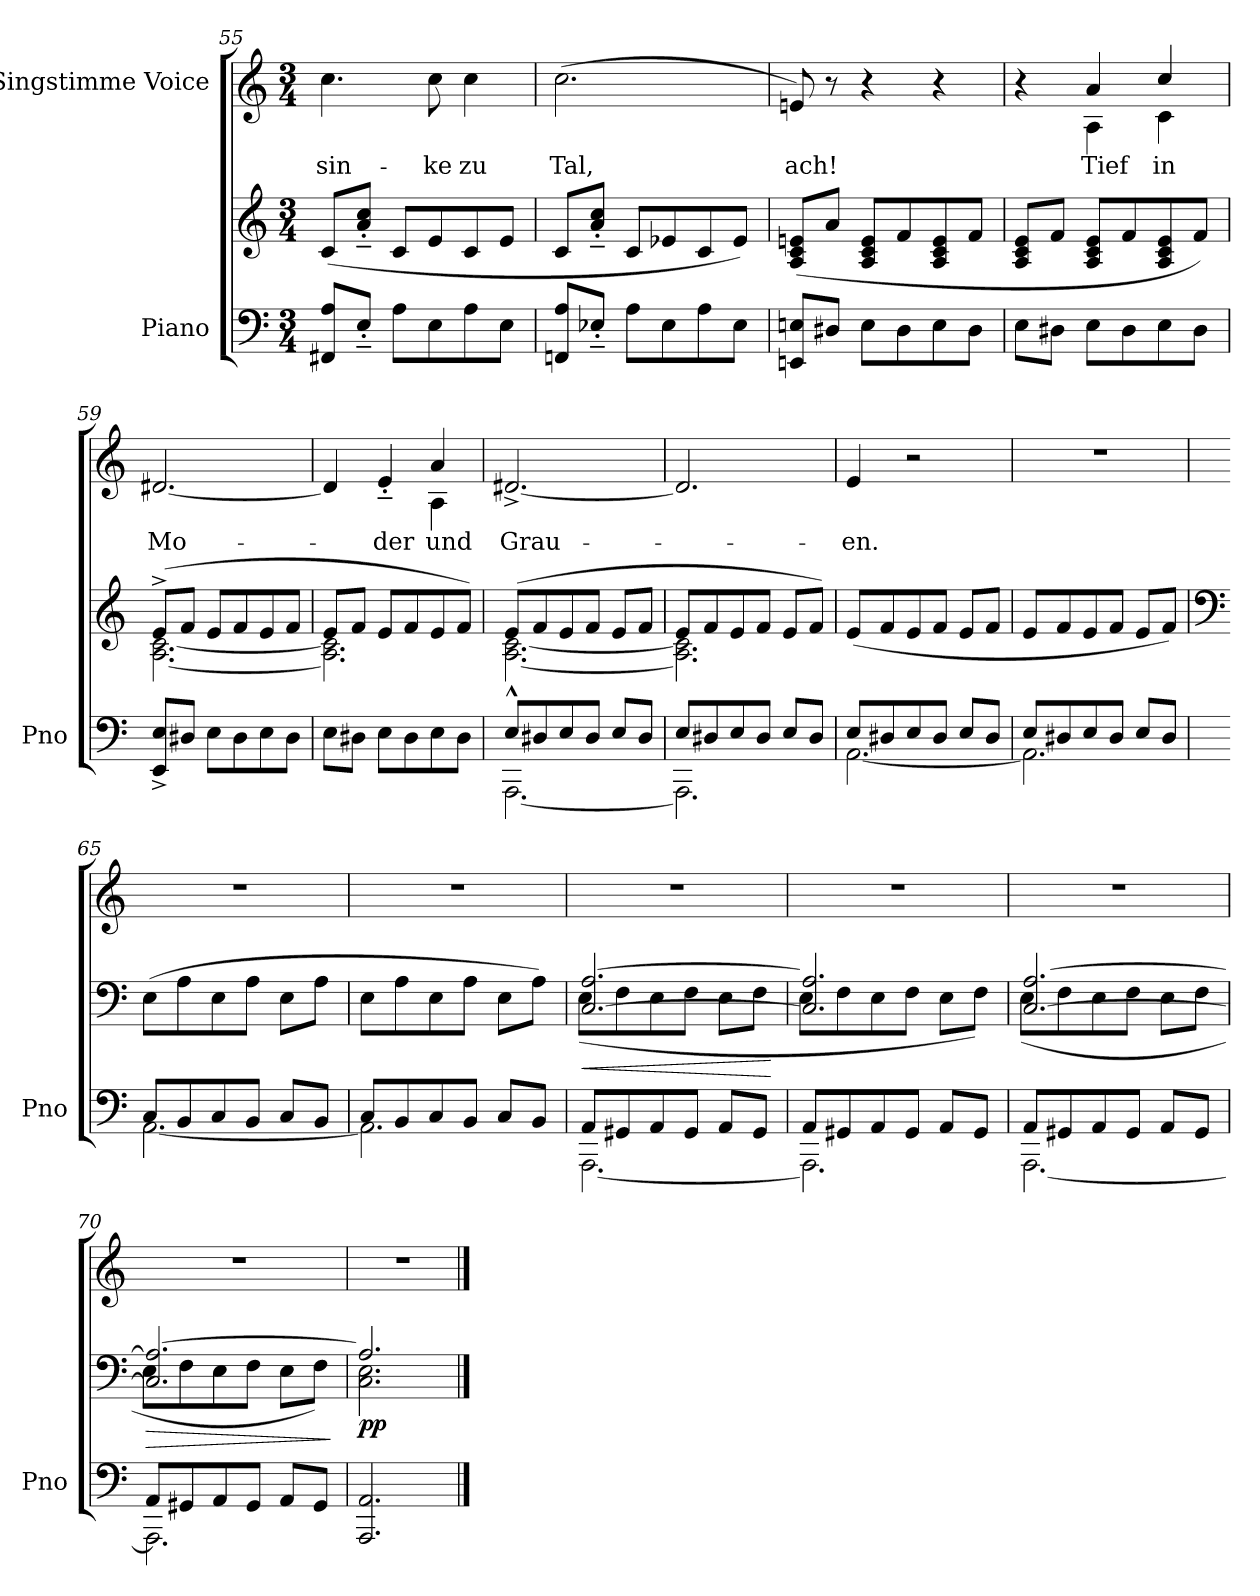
**kern	**kern	**dynam	**kern	**text
*part2	*part2	*part2	*part1	*part1
*staff3	*staff2	*staff2/3	*staff1	*staff1
*I"Piano	*	*	*I"Singstimme Voice	*
*I'Pno	*	*	*	*
*clefF4	*clefG2	*	*clefG2	*
*k[]	*k[]	*	*k[]	*
*M3/4	*M3/4	*	*M3/4	*
=55	=55	=55	=55	=55
!	!	!	!	!LO:LY:b
8FF#X/ 8A/L	(<8c/L	.	4.cc\	sin-
8E'~/J	8a/'~ 8cc/'~J	.	.	.
8A\L	8c/L	.	.	.
!	!	!	!	!LO:LY:b
8E\	8e/	.	8cc\	-ke
!	!	!	!	!LO:LY:b
8A\	8c/	.	4cc\	zu
8E\J	8e/J	.	.	.
!!LO:LB:g=z
=56	=56	=56	=56	=56
!	!	!	!	!LO:LY:b
*	*	*	*^	*
8FFn/ 8A/L	8c/L	.	(2.cc\	4ryy	Tal,
8E-X'~/J	8a/'~ 8cc/'~J	.	.	.	.
8A\L	8c/L	.	.	2ryy	.
8E-\	8e-X/	.	.	.	.
8A\	8c/	.	.	.	.
8E-\J	8e-/J)	.	.	.	.
*	*	*	*v	*v	*
=57	=57	=57	=57	=57
!	!	!	!	!LO:LY:b
8EEn/ 8En/L	(<8A/ 8c/ 8en/L	.	8en/)	ach!
8D#X/J	8a/J	.	8r	.
8E\L	8A/ 8c/ 8e/L	.	4r	.
8D#\	8f/	.	.	.
8E\	8A/ 8c/ 8e/	.	4r	.
8D#\J	8f/J	.	.	.
!!LO:PB:g=z
=58	=58	=58	=58	=58
*	*	*	*^	*
8E\L	8A/ 8c/ 8e/L	.	4r	4ryy	.
8D#X\J	8f/J	.	.	.	.
!	!	!	!	!	!LO:LY:b
8E\L	8A/ 8c/ 8e/L	.	4a/	4A\	Tief
8D#\	8f/	.	.	.	.
!	!	!	!	!	!LO:LY:b
8E\	8A/ 8c/ 8e/	.	4cc/	4c\	in
8D#\J	8f/J)	.	.	.	.
*	*	*	*v	*v	*
=59	=59	=59	=59	=59
*	*^	*	*	*
!	!	!	!	!	!LO:LY:b
8EE/^> 8E/^>L	(8e^/L	[2.A\ [2.c\	.	[2.d#X/	Mo-
8D#X/J	8f/J	.	.	.	.
8E\L	8e/L	.	.	.	.
8D#\	8f/	.	.	.	.
8E\	8e/	.	.	.	.
8D#\J	8f/J	.	.	.	.
=60	=60	=60	=60	=60	=60
*	*	*	*	*^	*
8E\L	8e/L	2.A\] 2.c\]	.	4d#/]	2ryy	.
8D#X\J	8f/J	.	.	.	.	.
!	!	!	!	!	!	!LO:LY:b
8E\L	8e/L	.	.	4e'~/	.	-der
8D#\	8f/	.	.	.	.	.
!	!	!	!	!	!	!LO:LY:b
8E\	8e/	.	.	4a/	4A\	und
8D#\J	8f/J)	.	.	.	.	.
*	*	*	*	*v	*v	*
=61	=61	=61	=61	=61	=61
*^	*	*	*	*	*
!	!	!	!	!	!	!LO:LY:b
8E^^/L	[2.AAA\	(8e/L	[2.A\ [2.c\	.	[<2.d#X^>/	Grau-
8D#X/	.	8f/	.	.	.	.
8E/	.	8e/	.	.	.	.
8D#/J	.	8f/J	.	.	.	.
8E/L	.	8e/L	.	.	.	.
8D#/J	.	8f/J	.	.	.	.
=62	=62	=62	=62	=62	=62	=62
8E/L	2.AAA\]	8e/L	2.A\] 2.c\]	.	2.d#/]	.
8D#X/	.	8f/	.	.	.	.
8E/	.	8e/	.	.	.	.
8D#/J	.	8f/J	.	.	.	.
8E/L	.	8e/L	.	.	.	.
8D#/J	.	8f/J)	.	.	.	.
*	*	*v	*v	*	*	*
!!LO:LB:g=z
=63	=63	=63	=63	=63	=63
!	!	!	!	!	!LO:LY:b
8E/L	[2.AA\	(<8e/L	.	4e/	-en.
8D#X/	.	8f/	.	.	.
8E/	.	8e/	.	2r	.
8D#/J	.	8f/J	.	.	.
8E/L	.	8e/L	.	.	.
8D#/J	.	8f/J	.	.	.
=64	=64	=64	=64	=64	=64
8E/L	2.AA\]	8e/L	.	2.r	.
8D#X/	.	8f/	.	.	.
8E/	.	8e/	.	.	.
8D#/J	.	8f/J	.	.	.
8E/L	.	8e/L	.	.	.
8D#/J	.	8f/J)	.	.	.
!!LO:LB:g=z
=65	=65	=65	=65	=65	=65
*	*	*clefF4	*	*	*
8C/L	[2.AA\	(8E\L	.	2.r	.
8BB/	.	8A\	.	.	.
8C/	.	8E\	.	.	.
8BB/J	.	8A\J	.	.	.
8C/L	.	8E\L	.	.	.
8BB/J	.	8A\J	.	.	.
=66	=66	=66	=66	=66	=66
8C/L	2.AA\]	8E\L	.	2.r	.
8BB/	.	8A\	.	.	.
8C/	.	8E\	.	.	.
8BB/J	.	8A\J	.	.	.
8C/L	.	8E\L	.	.	.
8BB/J	.	8A\J)	.	.	.
=67	=67	=67	=67	=67	=67
!	!	!	!LO:HP:b	!	!
*	*	*^	*	*	*
8AA/L	[2.AAA\	[<2.C/ [2.A/	(8E\L	<	2.r	.
8GG#X/	.	.	8F\	.	.	.
8AA/	.	.	8E\	.	.	.
8GG#/J	.	.	8F\J	.	.	.
8AA/L	.	.	8E\L	.	.	.
8GG#/J	.	.	8F\J	.	.	.
*v	*v	*	*	*	*	*
*	*v	*v	*	*	*
.	.	[	.	.
=68	=68	=68	=68	=68
*^	*^	*	*	*
8AA/L	2.AAA\]	2.C/] 2.A/]	8E\L	.	2.r	.
8GG#X/	.	.	8F\	.	.	.
8AA/	.	.	8E\	.	.	.
8GG#/J	.	.	8F\J	.	.	.
8AA/L	.	.	8E\L	.	.	.
8GG#/J	.	.	8F\J)	.	.	.
=69	=69	=69	=69	=69	=69	=69
8AA/L	[2.AAA\	[<2.C/ [2.A/	(8E\L	.	2.r	.
8GG#X/	.	.	8F\	.	.	.
8AA/	.	.	8E\	.	.	.
8GG#/J	.	.	8F\J	.	.	.
8AA/L	.	.	8E\L	.	.	.
8GG#/J	.	.	8F\J	.	.	.
!!LO:LB:g=z
=70	=70	=70	=70	=70	=70	=70
!	!	!	!	!LO:HP:b	!	!
8AA/L	2.AAA\]	2.C/] 2.A/_	8E\L	>	2.r	.
8GG#X/	.	.	8F\	.	.	.
8AA/	.	.	8E\	.	.	.
8GG#/J	.	.	8F\J	.	.	.
8AA/L	.	.	8E\L	.	.	.
8GG#/J	.	.	8F\J)	.	.	.
*v	*v	*	*	*	*	*
*	*v	*v	*	*	*
.	.	]	.	.
=71	=71	=71	=71	=71
*	*^	*	*	*
!	!	!	!LO:DY:b	!	!
2.AAA/ 2.AA/	2.A/]	2.C\ 2.E\	pp	2.r	.
*	*v	*v	*	*	*
==	==	==	==	==
*-	*-	*-	*-	*-
